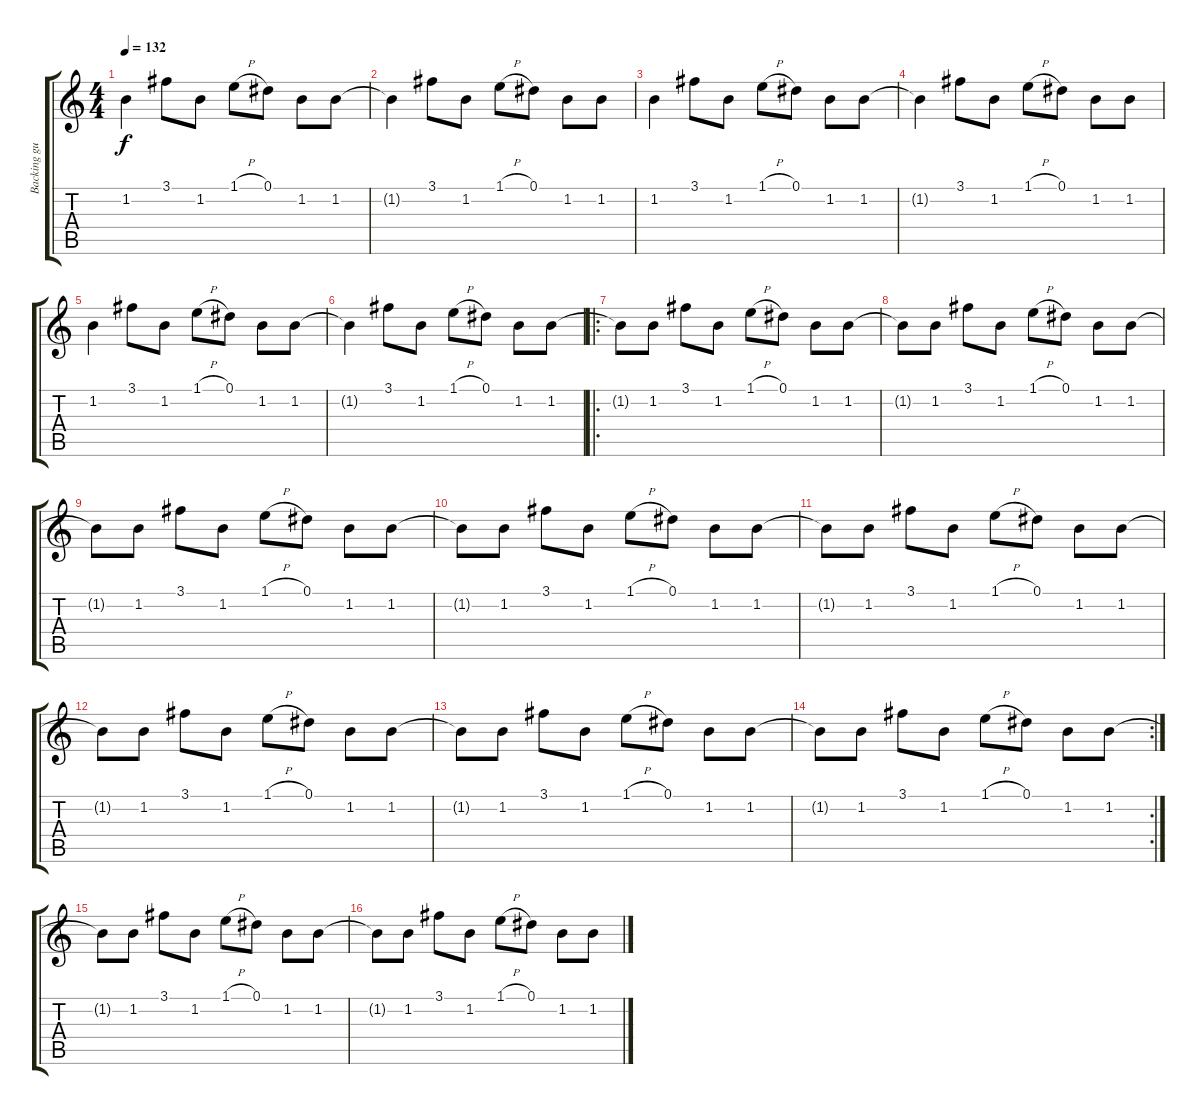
\track ("Backing guitar 1" "Backing gu") {instrument electricguitarclean}
\staff {score tabs}
\tuning (Eb4 Bb3 Gb3 Db3 Ab2 Eb2) {hide}
\ts (4 4)
\tempo 132
\clef g2
\ks c
1.2.4{dy f} 3.1.8 1.2.8 1.1{h}.8 0.1.8 1.2.8 1.2.8 |
1.2{t}.4 3.1.8 1.2.8 1.1{h}.8 0.1.8 1.2.8 1.2.8 |
1.2.4 3.1.8 1.2.8 1.1{h}.8 0.1.8 1.2.8 1.2.8 |
1.2{t}.4 3.1.8 1.2.8 1.1{h}.8 0.1.8 1.2.8 1.2.8 |
1.2.4 3.1.8 1.2.8 1.1{h}.8 0.1.8 1.2.8 1.2.8 |
1.2{t}.4 3.1.8 1.2.8 1.1{h}.8 0.1.8 1.2.8 1.2.8 |
\ro
1.2{t}.8 1.2.8 3.1.8 1.2.8 1.1{h}.8 0.1.8 1.2.8 1.2.8 |
1.2{t}.8 1.2.8 3.1.8 1.2.8 1.1{h}.8 0.1.8 1.2.8 1.2.8 |
1.2{t}.8 1.2.8 3.1.8 1.2.8 1.1{h}.8 0.1.8 1.2.8 1.2.8 |
1.2{t}.8 1.2.8 3.1.8 1.2.8 1.1{h}.8 0.1.8 1.2.8 1.2.8 |
1.2{t}.8 1.2.8 3.1.8 1.2.8 1.1{h}.8 0.1.8 1.2.8 1.2.8 |
1.2{t}.8 1.2.8 3.1.8 1.2.8 1.1{h}.8 0.1.8 1.2.8 1.2.8 |
1.2{t}.8 1.2.8 3.1.8 1.2.8 1.1{h}.8 0.1.8 1.2.8 1.2.8 |
\rc 2
1.2{t}.8 1.2.8 3.1.8 1.2.8 1.1{h}.8 0.1.8 1.2.8 1.2.8 |
1.2{t}.8 1.2.8 3.1.8 1.2.8 1.1{h}.8 0.1.8 1.2.8 1.2.8 |
1.2{t}.8 1.2.8 3.1.8 1.2.8 1.1{h}.8 0.1.8 1.2.8 1.2.8
